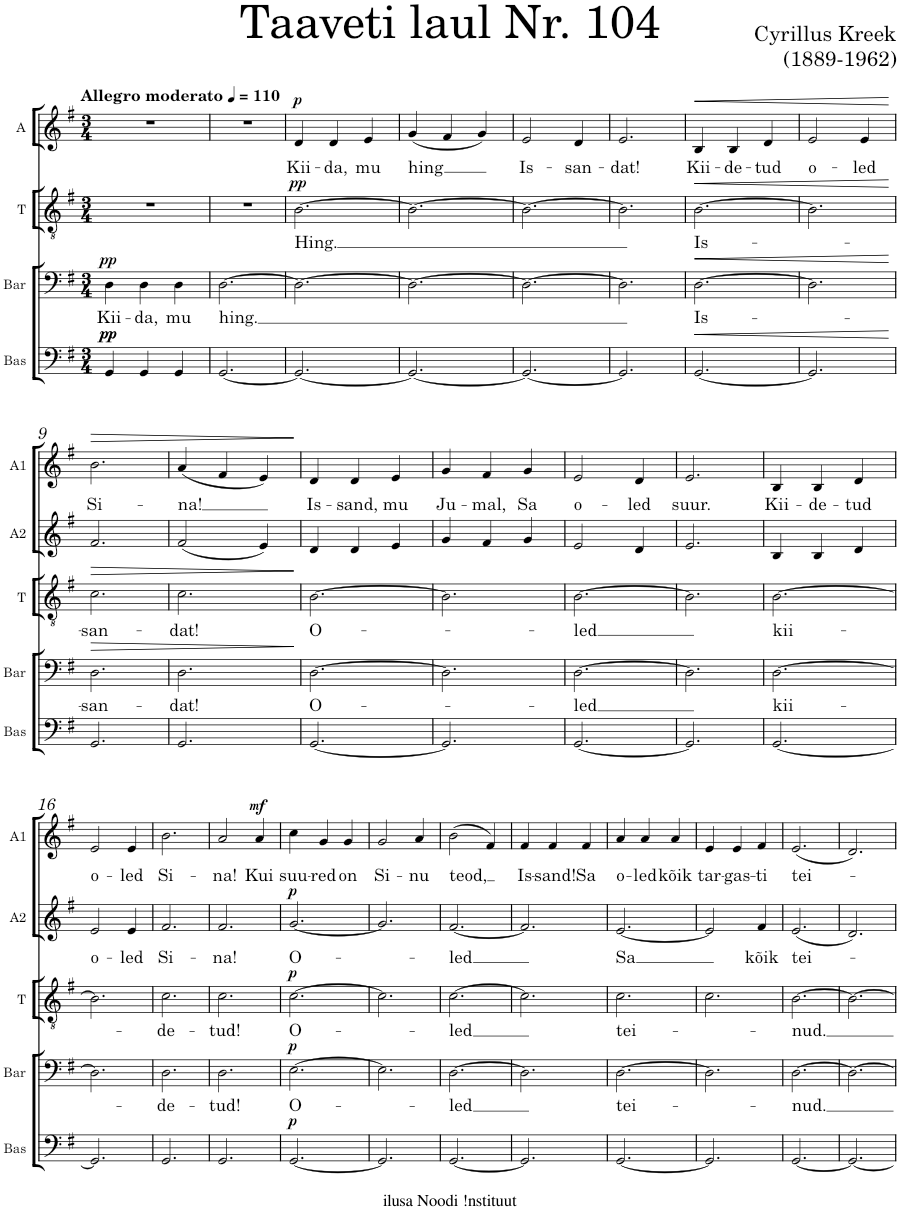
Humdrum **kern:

**kern	**text	**dynam	**kern	**text	**dynam	**kern	**text	**dynam	**kern	**text	**dynam	**kern	**text	**dynam	**kern	**text	**dynam	**kern
*part7	*part7	*part7	*part6	*part6	*part6	*part5	*part5	*part5	*part4	*part4	*part4	*part3	*part3	*part3	*part2	*part2	*part2	*part1
*staff7	*staff7	*staff7	*staff6	*staff6	*staff6	*staff5	*staff5	*staff5	*staff4	*staff4	*staff4	*staff3	*staff3	*staff3	*staff2	*staff2	*staff2	*staff1
*I"Bas	*	*	*I"Bar	*	*	*I"T	*	*	*I"A	*	*	*I"A2	*	*	*I"A1	*	*	*I"S
*I'Bas	*	*	*I'Bar	*	*	*I'T	*	*	*I'A	*	*	*I'A2	*	*	*I'A1	*	*	*I'S
*clefF4	*	*	*clefF4	*	*	*clefGv2	*	*	*clefG2	*	*	*clefG2	*	*	*clefG2	*	*	*clefG2
*	*	*	*	*	*	*Trd1c2	*	*	*	*	*	*	*	*	*	*	*	*Trd-7c-12
*k[f#]	*	*	*k[f#]	*	*	*k[f#]	*	*	*k[f#]	*	*	*k[f#]	*	*	*k[f#]	*	*	*k[f#]
*M3/4	*	*	*M3/4	*	*	*M3/4	*	*	*M3/4	*	*	*M3/4	*	*	*M3/4	*	*	*M3/4
*MM110	*	*	*MM110	*	*	*MM110	*	*	*MM110	*	*	*MM110	*	*	*MM110	*	*	*MM110
=1	=1	=1	=1	=1	=1	=1	=1	=1	=1	=1	=1	=1	=1	=1	=1	=1	=1	=1
!	!	!	!	!	!	!	!	!	!	!	!	!	!	!	!	!	!	!LO:TX:a:B:t=Allegro moderato
!	!LO:LY:b	!LO:DY:a	!	!LO:LY:b	!	!	!	!	!	!	!	!	!	!	!	!	!	!
!	!	!LO:DY:n=1:a	!	!	!LO:DY:a	!	!	!	!	!	!	!	!	!	!	!	!	!
4GG/	Kii-	pp pp	4D\	Kii-	pp	2.r	.	.	2.r	.	.	2.r	.	.	2.r	.	.	2.r
!	!LO:LY:b	!	!	!LO:LY:b	!	!	!	!	!	!	!	!	!	!	!	!	!	!
4GG/	-da,	.	4D\	-da,	.	.	.	.	.	.	.	.	.	.	.	.	.	.
!	!LO:LY:b	!	!	!LO:LY:b	!	!	!	!	!	!	!	!	!	!	!	!	!	!
4GG/	mu	.	4D\	mu	.	.	.	.	.	.	.	.	.	.	.	.	.	.
=2	=2	=2	=2	=2	=2	=2	=2	=2	=2	=2	=2	=2	=2	=2	=2	=2	=2	=2
!	!LO:LY:b	!	!	!LO:LY:b	!	!	!	!	!	!	!	!	!	!	!	!	!	!
[2.GG/	hing.	.	[2.D\	hing.	.	2.r	.	.	2.r	.	.	2.r	.	.	2.r	.	.	2.r
=3	=3	=3	=3	=3	=3	=3	=3	=3	=3	=3	=3	=3	=3	=3	=3	=3	=3	=3
!	!	!	!	!	!	!	!LO:LY:b	!LO:DY:a	!	!LO:LY:b	!LO:DY:a	!	!	!	!	!	!	!
2.GG/_	.	.	2.D\_	.	.	[2.B\	Hing.	pp	4d/	Kii-	p	2.r	.	.	2.r	.	.	2.r
!	!	!	!	!	!	!	!	!	!	!LO:LY:b	!	!	!	!	!	!	!	!
.	.	.	.	.	.	.	.	.	4d/	-da,	.	.	.	.	.	.	.	.
!	!	!	!	!	!	!	!	!	!	!LO:LY:b	!	!	!	!	!	!	!	!
.	.	.	.	.	.	.	.	.	4e/	mu	.	.	.	.	.	.	.	.
=4	=4	=4	=4	=4	=4	=4	=4	=4	=4	=4	=4	=4	=4	=4	=4	=4	=4	=4
!	!	!	!	!	!	!	!	!	!	!LO:LY:b	!	!	!	!	!	!	!	!
2.GG/_	.	.	2.D\_	.	.	2.B\_	.	.	(4g/	hing	.	2.r	.	.	2.r	.	.	2.r
.	.	.	.	.	.	.	.	.	4f#/	.	.	.	.	.	.	.	.	.
.	.	.	.	.	.	.	.	.	4g/)	.	.	.	.	.	.	.	.	.
=5	=5	=5	=5	=5	=5	=5	=5	=5	=5	=5	=5	=5	=5	=5	=5	=5	=5	=5
!	!	!	!	!	!	!	!	!	!	!LO:LY:b	!	!	!	!	!	!	!	!
2.GG/_	.	.	2.D\_	.	.	2.B\_	.	.	2e/	Is-	.	2.r	.	.	2.r	.	.	2.r
!	!	!	!	!	!	!	!	!	!	!LO:LY:b	!	!	!	!	!	!	!	!
.	.	.	.	.	.	.	.	.	4d/	-san-	.	.	.	.	.	.	.	.
=6	=6	=6	=6	=6	=6	=6	=6	=6	=6	=6	=6	=6	=6	=6	=6	=6	=6	=6
!	!	!	!	!	!	!	!	!	!	!LO:LY:b	!	!	!	!	!	!	!	!
2.GG/]	.	.	2.D\]	.	.	2.B\]	.	.	2.e/	-dat!	.	2.r	.	.	2.r	.	.	2.r
=7	=7	=7	=7	=7	=7	=7	=7	=7	=7	=7	=7	=7	=7	=7	=7	=7	=7	=7
!	!LO:LY:b	!LO:HP:b	!	!LO:LY:b	!LO:HP:b	!	!LO:LY:b	!LO:HP:b	!	!LO:LY:b	!LO:HP:b	!	!	!	!	!	!	!
[2.GG/	Is-	<	[2.D\	Is-	<	[2.B\	Is-	<	4B/	Kii-	<	2.r	.	.	2.r	.	.	2.r
!	!	!	!	!	!	!	!	!	!	!LO:LY:b	!	!	!	!	!	!	!	!
.	.	.	.	.	.	.	.	.	4B/	-de-	.	.	.	.	.	.	.	.
!	!	!	!	!	!	!	!	!	!	!LO:LY:b	!	!	!	!	!	!	!	!
.	.	.	.	.	.	.	.	.	4d/	-tud	.	.	.	.	.	.	.	.
=8	=8	=8	=8	=8	=8	=8	=8	=8	=8	=8	=8	=8	=8	=8	=8	=8	=8	=8
!	!	!	!	!	!	!	!	!	!	!LO:LY:b	!	!	!	!	!	!	!	!
2.GG/]	.	.	2.D\]	.	.	2.B\]	.	.	2e/	o-	.	2.r	.	.	2.r	.	.	2.r
!	!	!	!	!	!	!	!	!	!	!LO:LY:b	!	!	!	!	!	!	!	!
.	.	.	.	.	.	.	.	.	4e/	-led	.	.	.	.	.	.	.	.
.	.	[	.	.	[	.	.	[	.	.	[	.	.	.	.	.	.	.
!!LO:LB:g=z
=9	=9	=9	=9	=9	=9	=9	=9	=9	=9	=9	=9	=9	=9	=9	=9	=9	=9	=9
!	!LO:LY:b	!	!	!LO:LY:b	!LO:HP:b	!	!LO:LY:b	!LO:HP:b	!	!	!	!	!LO:LY:b	!	!	!LO:LY:b	!LO:HP:b	!
2.GG/	-san-	.	2.D\	-san-	>	2.c\	-san-	>	2.ryy	.	.	2.f#/	Si-	.	2.b\	Si-	>	2.r
=10	=10	=10	=10	=10	=10	=10	=10	=10	=10	=10	=10	=10	=10	=10	=10	=10	=10	=10
!	!LO:LY:b	!	!	!LO:LY:b	!	!	!LO:LY:b	!	!	!	!	!	!LO:LY:b	!	!	!LO:LY:b	!	!
2.GG/	-dat!	.	2.D\	-dat!	.	2.c\	-dat!	.	2.ryy	.	.	(2f#/	-na!	.	(4a/	-na!	.	2.r
.	.	.	.	.	.	.	.	.	.	.	.	.	.	.	4f#/	.	.	.
.	.	.	.	.	.	.	.	.	.	.	.	4e/)	.	.	4e/)	.	.	.
.	.	.	.	.	]	.	.	]	.	.	.	.	.	.	.	.	]	.
=11	=11	=11	=11	=11	=11	=11	=11	=11	=11	=11	=11	=11	=11	=11	=11	=11	=11	=11
!	!LO:LY:b	!	!	!LO:LY:b	!	!	!LO:LY:b	!	!	!	!	!	!LO:LY:b	!	!	!LO:LY:b	!	!
[2.GG/	O-	.	[2.D\	O-	.	[2.B\	O-	.	2.ryy	.	.	4d/	Is-	.	4d/	Is-	.	2.r
!	!	!	!	!	!	!	!	!	!	!	!	!	!LO:LY:b	!	!	!LO:LY:b	!	!
.	.	.	.	.	.	.	.	.	.	.	.	4d/	-sand,	.	4d/	-sand,	.	.
!	!	!	!	!	!	!	!	!	!	!	!	!	!LO:LY:b	!	!	!LO:LY:b	!	!
.	.	.	.	.	.	.	.	.	.	.	.	4e/	mu	.	4e/	mu	.	.
=12	=12	=12	=12	=12	=12	=12	=12	=12	=12	=12	=12	=12	=12	=12	=12	=12	=12	=12
!	!	!	!	!	!	!	!	!	!	!	!	!	!LO:LY:b	!	!	!LO:LY:b	!	!
2.GG/]	.	.	2.D\]	.	.	2.B\]	.	.	2.ryy	.	.	4g/	Ju-	.	4g/	Ju-	.	2.r
!	!	!	!	!	!	!	!	!	!	!	!	!	!LO:LY:b	!	!	!LO:LY:b	!	!
.	.	.	.	.	.	.	.	.	.	.	.	4f#/	-mal,	.	4f#/	-mal,	.	.
!	!	!	!	!	!	!	!	!	!	!	!	!	!LO:LY:b	!	!	!LO:LY:b	!	!
.	.	.	.	.	.	.	.	.	.	.	.	4g/	Sa	.	4g/	Sa	.	.
=13	=13	=13	=13	=13	=13	=13	=13	=13	=13	=13	=13	=13	=13	=13	=13	=13	=13	=13
!	!LO:LY:b	!	!	!LO:LY:b	!	!	!LO:LY:b	!	!	!	!	!	!LO:LY:b	!	!	!LO:LY:b	!	!
[2.GG/	-led	.	[2.D\	-led	.	[2.B\	-led	.	2.ryy	.	.	2e/	o-	.	2e/	o-	.	2.r
!	!	!	!	!	!	!	!	!	!	!	!	!	!LO:LY:b	!	!	!LO:LY:b	!	!
.	.	.	.	.	.	.	.	.	.	.	.	4d/	-led	.	4d/	-led	.	.
=14	=14	=14	=14	=14	=14	=14	=14	=14	=14	=14	=14	=14	=14	=14	=14	=14	=14	=14
!	!	!	!	!	!	!	!	!	!	!	!	!	!LO:LY:b	!	!	!LO:LY:b	!	!
2.GG/]	.	.	2.D\]	.	.	2.B\]	.	.	2.ryy	.	.	2.e/	suur.	.	2.e/	suur.	.	2.r
=15	=15	=15	=15	=15	=15	=15	=15	=15	=15	=15	=15	=15	=15	=15	=15	=15	=15	=15
!	!LO:LY:b	!	!	!LO:LY:b	!	!	!LO:LY:b	!	!	!	!	!	!LO:LY:b	!	!	!LO:LY:b	!	!
[2.GG/	kii-	.	[2.D\	kii-	.	[2.B\	kii-	.	2.r	.	.	4B/	Kii-	.	4B/	Kii-	.	2.r
!	!	!	!	!	!	!	!	!	!	!	!	!	!LO:LY:b	!	!	!LO:LY:b	!	!
.	.	.	.	.	.	.	.	.	.	.	.	4B/	-de-	.	4B/	-de-	.	.
!	!	!	!	!	!	!	!	!	!	!	!	!	!LO:LY:b	!	!	!LO:LY:b	!	!
.	.	.	.	.	.	.	.	.	.	.	.	4d/	-tud	.	4d/	-tud	.	.
!!LO:LB:g=z
=16	=16	=16	=16	=16	=16	=16	=16	=16	=16	=16	=16	=16	=16	=16	=16	=16	=16	=16
!	!	!	!	!	!	!	!	!	!	!	!	!	!LO:LY:b	!	!	!LO:LY:b	!	!
2.GG/]	.	.	2.D\]	.	.	2.B\]	.	.	2.r	.	.	2e/	o-	.	2e/	o-	.	2.r
!	!	!	!	!	!	!	!	!	!	!	!	!	!LO:LY:b	!	!	!LO:LY:b	!	!
.	.	.	.	.	.	.	.	.	.	.	.	4e/	-led	.	4e/	-led	.	.
=17	=17	=17	=17	=17	=17	=17	=17	=17	=17	=17	=17	=17	=17	=17	=17	=17	=17	=17
!	!LO:LY:b	!	!	!LO:LY:b	!	!	!LO:LY:b	!	!	!	!	!	!LO:LY:b	!	!	!LO:LY:b	!	!
2.GG/	-de-	.	2.D\	-de-	.	2.c\	-de-	.	2.r	.	.	2.f#/	Si-	.	2.b\	Si-	.	2.r
=18	=18	=18	=18	=18	=18	=18	=18	=18	=18	=18	=18	=18	=18	=18	=18	=18	=18	=18
!	!LO:LY:b	!	!	!LO:LY:b	!	!	!LO:LY:b	!	!	!	!	!	!LO:LY:b	!	!	!LO:LY:b	!	!
2.GG/	-tud!	.	2.D\	-tud!	.	2.c\	-tud!	.	2.r	.	.	2.f#/	-na!	.	2a/	-na!	.	2.r
!	!	!	!	!	!	!	!	!	!	!	!	!	!	!	!	!LO:LY:b	!LO:DY:a	!
.	.	.	.	.	.	.	.	.	.	.	.	.	.	.	4a/	Kui	mf	.
=19	=19	=19	=19	=19	=19	=19	=19	=19	=19	=19	=19	=19	=19	=19	=19	=19	=19	=19
!	!LO:LY:b	!LO:DY:a	!	!LO:LY:b	!LO:DY:a	!	!LO:LY:b	!LO:DY:a	!	!	!	!	!LO:LY:b	!LO:DY:a	!	!LO:LY:b	!	!
[2.GG/	O-	p	[2.E\	O-	p	[2.c\	O-	p	2.r	.	.	[2.g/	O-	p	4cc\	suu-	.	2.r
!	!	!	!	!	!	!	!	!	!	!	!	!	!	!	!	!LO:LY:b	!	!
.	.	.	.	.	.	.	.	.	.	.	.	.	.	.	4g/	-red	.	.
!	!	!	!	!	!	!	!	!	!	!	!	!	!	!	!	!LO:LY:b	!	!
.	.	.	.	.	.	.	.	.	.	.	.	.	.	.	4g/	on	.	.
=20	=20	=20	=20	=20	=20	=20	=20	=20	=20	=20	=20	=20	=20	=20	=20	=20	=20	=20
!	!	!	!	!	!	!	!	!	!	!	!	!	!	!	!	!LO:LY:b	!	!
2.GG/]	.	.	2.E\]	.	.	2.c\]	.	.	2.r	.	.	2.g/]	.	.	2g/	Si-	.	2.r
!	!	!	!	!	!	!	!	!	!	!	!	!	!	!	!	!LO:LY:b	!	!
.	.	.	.	.	.	.	.	.	.	.	.	.	.	.	4a/	-nu	.	.
=21	=21	=21	=21	=21	=21	=21	=21	=21	=21	=21	=21	=21	=21	=21	=21	=21	=21	=21
!	!LO:LY:b	!	!	!LO:LY:b	!	!	!LO:LY:b	!	!	!	!	!	!LO:LY:b	!	!	!LO:LY:b	!	!
[2.GG/	-led	.	[2.D\	-led	.	[2.c\	-led	.	2.r	.	.	[2.f#/	-led	.	(2b\	teod,	.	2.r
.	.	.	.	.	.	.	.	.	.	.	.	.	.	.	4f#/)	.	.	.
=22	=22	=22	=22	=22	=22	=22	=22	=22	=22	=22	=22	=22	=22	=22	=22	=22	=22	=22
!	!	!	!	!	!	!	!	!	!	!	!	!	!	!	!	!LO:LY:b	!	!
2.GG/]	.	.	2.D\]	.	.	2.c\]	.	.	2.r	.	.	2.f#/]	.	.	4f#/	Is-	.	2.r
!	!	!	!	!	!	!	!	!	!	!	!	!	!	!	!	!LO:LY:b	!	!
.	.	.	.	.	.	.	.	.	.	.	.	.	.	.	4f#/	-sand!	.	.
!	!	!	!	!	!	!	!	!	!	!	!	!	!	!	!	!LO:LY:b	!	!
.	.	.	.	.	.	.	.	.	.	.	.	.	.	.	4f#/	Sa	.	.
=23	=23	=23	=23	=23	=23	=23	=23	=23	=23	=23	=23	=23	=23	=23	=23	=23	=23	=23
!	!LO:LY:b	!	!	!LO:LY:b	!	!	!LO:LY:b	!	!	!	!	!	!LO:LY:b	!	!	!LO:LY:b	!	!
[2.GG/	tei-	.	[2.D\	tei-	.	2.c\	tei-	.	2.r	.	.	[2.e/	Sa	.	4a/	o-	.	2.r
!	!	!	!	!	!	!	!	!	!	!	!	!	!	!	!	!LO:LY:b	!	!
.	.	.	.	.	.	.	.	.	.	.	.	.	.	.	4a/	-led	.	.
!	!	!	!	!	!	!	!	!	!	!	!	!	!	!	!	!LO:LY:b	!	!
.	.	.	.	.	.	.	.	.	.	.	.	.	.	.	4a/	kõik	.	.
=24	=24	=24	=24	=24	=24	=24	=24	=24	=24	=24	=24	=24	=24	=24	=24	=24	=24	=24
!	!	!	!	!	!	!	!	!	!	!	!	!	!	!	!	!LO:LY:b	!	!
2.GG/]	.	.	2.D\]	.	.	2.c\	.	.	2.r	.	.	2e/]	.	.	4e/	tar-	.	2.r
!	!	!	!	!	!	!	!	!	!	!	!	!	!	!	!	!LO:LY:b	!	!
.	.	.	.	.	.	.	.	.	.	.	.	.	.	.	4e/	-gas-	.	.
!	!	!	!	!	!	!	!	!	!	!	!	!	!LO:LY:b	!	!	!LO:LY:b	!	!
.	.	.	.	.	.	.	.	.	.	.	.	4f#/	kõik	.	4f#/	-ti	.	.
=25	=25	=25	=25	=25	=25	=25	=25	=25	=25	=25	=25	=25	=25	=25	=25	=25	=25	=25
!	!LO:LY:b	!	!	!LO:LY:b	!	!	!LO:LY:b	!	!	!	!	!	!LO:LY:b	!	!	!LO:LY:b	!	!
[2.GG/	-nud.	.	[2.D\	-nud.	.	[2.B\	-nud.	.	2.r	.	.	(2.e/	tei-	.	(2.e/	tei-	.	2.r
=26	=26	=26	=26	=26	=26	=26	=26	=26	=26	=26	=26	=26	=26	=26	=26	=26	=26	=26
2.GG/_	.	.	2.D\_	.	.	2.B\_	.	.	2.r	.	.	2.d/)	.	.	2.d/)	.	.	2.r
=	=	=	=	=	=	=	=	=	=	=	=	=	=	=	=	=	=	=
*-	*-	*-	*-	*-	*-	*-	*-	*-	*-	*-	*-	*-	*-	*-	*-	*-	*-	*-
